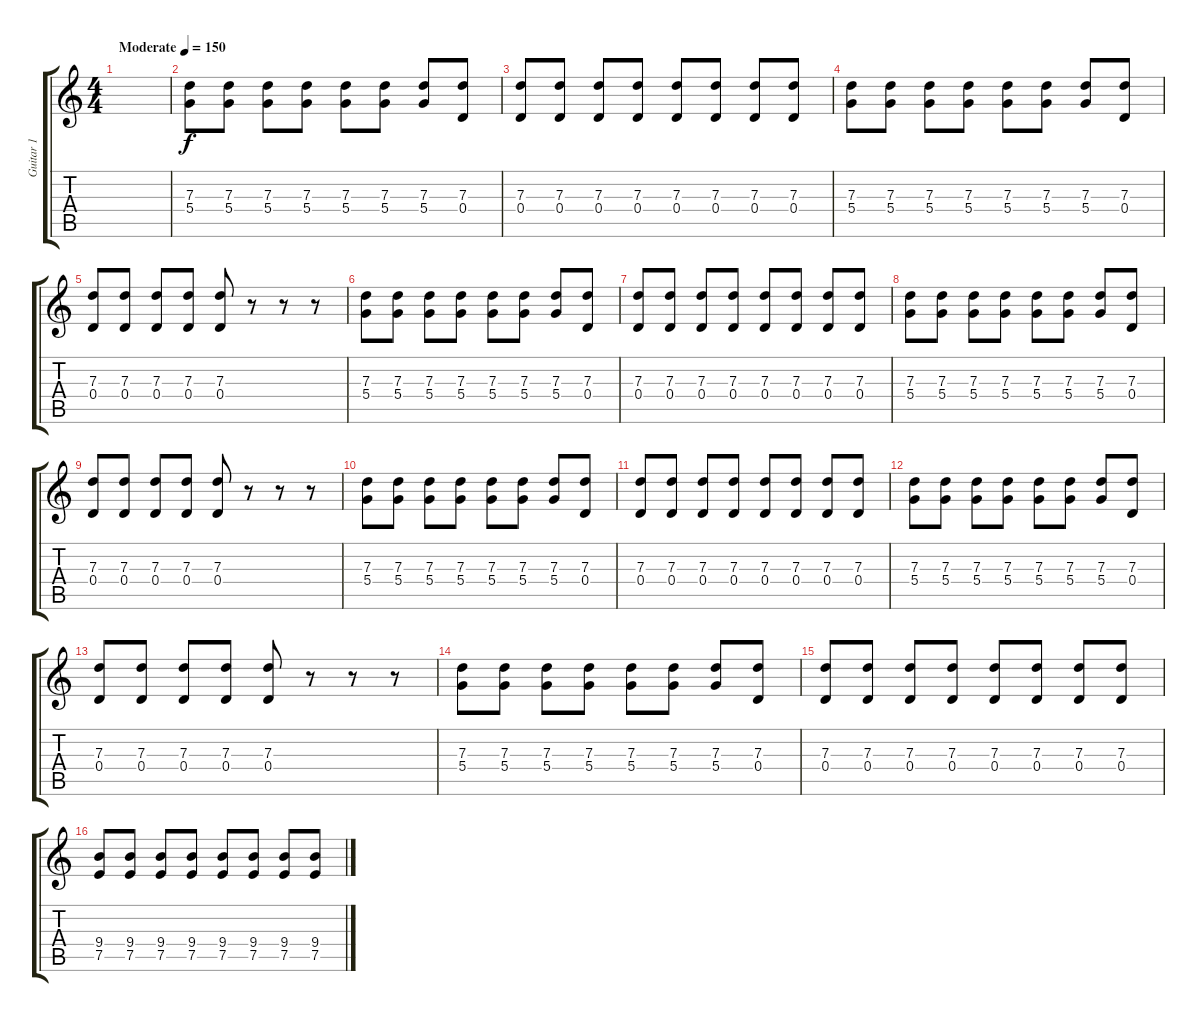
\track ("Guitar 1" "Guitar 1") {instrument electricguitarclean}
\staff {score tabs}
\tuning (E4 B3 G3 D3 A2 E2) {hide}
\ts (4 4)
\tempo (150 "Moderate")
\clef g2
\ks c
|
(7.3 5.4).8 (7.3 5.4).8 (7.3 5.4).8 (7.3 5.4).8 (7.3 5.4).8 (7.3 5.4).8 (7.3 5.4).8 (7.3 0.4).8 |
(7.3 0.4).8 (7.3 0.4).8 (7.3 0.4).8 (7.3 0.4).8 (7.3 0.4).8 (7.3 0.4).8 (7.3 0.4).8 (7.3 0.4).8 |
(7.3 5.4).8 (7.3 5.4).8 (7.3 5.4).8 (7.3 5.4).8 (7.3 5.4).8 (7.3 5.4).8 (7.3 5.4).8 (7.3 0.4).8 |
(7.3 0.4).8 (7.3 0.4).8 (7.3 0.4).8 (7.3 0.4).8 (7.3 0.4).8 r.8 r.8 r.8 |
(7.3 5.4).8 (7.3 5.4).8 (7.3 5.4).8 (7.3 5.4).8 (7.3 5.4).8 (7.3 5.4).8 (7.3 5.4).8 (7.3 0.4).8 |
(7.3 0.4).8 (7.3 0.4).8 (7.3 0.4).8 (7.3 0.4).8 (7.3 0.4).8 (7.3 0.4).8 (7.3 0.4).8 (7.3 0.4).8 |
(7.3 5.4).8 (7.3 5.4).8 (7.3 5.4).8 (7.3 5.4).8 (7.3 5.4).8 (7.3 5.4).8 (7.3 5.4).8 (7.3 0.4).8 |
(7.3 0.4).8 (7.3 0.4).8 (7.3 0.4).8 (7.3 0.4).8 (7.3 0.4).8 r.8 r.8 r.8 |
(7.3 5.4).8 (7.3 5.4).8 (7.3 5.4).8 (7.3 5.4).8 (7.3 5.4).8 (7.3 5.4).8 (7.3 5.4).8 (7.3 0.4).8 |
(7.3 0.4).8 (7.3 0.4).8 (7.3 0.4).8 (7.3 0.4).8 (7.3 0.4).8 (7.3 0.4).8 (7.3 0.4).8 (7.3 0.4).8 |
(7.3 5.4).8 (7.3 5.4).8 (7.3 5.4).8 (7.3 5.4).8 (7.3 5.4).8 (7.3 5.4).8 (7.3 5.4).8 (7.3 0.4).8 |
(7.3 0.4).8 (7.3 0.4).8 (7.3 0.4).8 (7.3 0.4).8 (7.3 0.4).8 r.8 r.8 r.8 |
(7.3 5.4).8 (7.3 5.4).8 (7.3 5.4).8 (7.3 5.4).8 (7.3 5.4).8 (7.3 5.4).8 (7.3 5.4).8 (7.3 0.4).8 |
(7.3 0.4).8 (7.3 0.4).8 (7.3 0.4).8 (7.3 0.4).8 (7.3 0.4).8 (7.3 0.4).8 (7.3 0.4).8 (7.3 0.4).8 |
(9.4 7.5).8 (9.4 7.5).8 (9.4 7.5).8 (9.4 7.5).8 (9.4 7.5).8 (9.4 7.5).8 (9.4 7.5).8 (9.4 7.5).8
